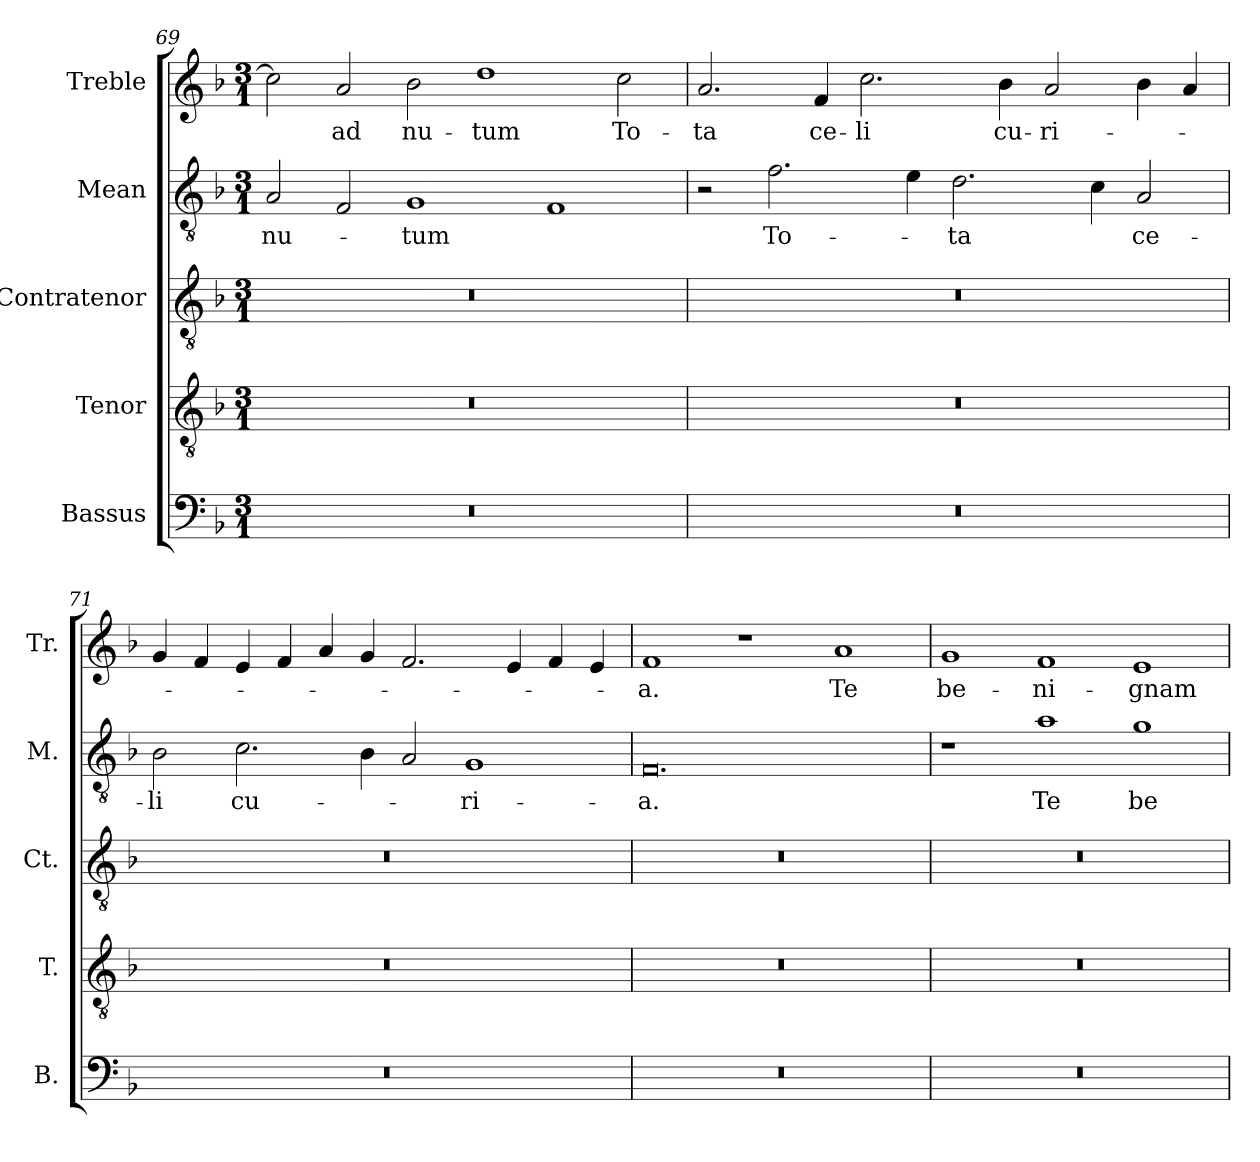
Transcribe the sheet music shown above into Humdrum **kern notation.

**kern	**kern	**kern	**kern	**text	**kern	**text
*part5	*part4	*part3	*part2	*part2	*part1	*part1
*staff5	*staff4	*staff3	*staff2	*staff2	*staff1	*staff1
*I"Bassus	*I"Tenor	*I"Contratenor	*I"Mean	*	*I"Treble	*
*I'B.	*I'T.	*I'Ct.	*I'M.	*	*I'Tr.	*
!!LO:LB:g=z
*clefF4	*clefGv2	*clefGv2	*clefGv2	*	*clefG2	*
*	*ITrd7c12	*ITrd7c12	*ITrd7c12	*	*	*
*k[b-]	*k[b-]	*k[b-]	*k[b-]	*	*k[b-]	*
*F:	*F:	*F:	*F:	*	*F:	*
*M3/1	*M3/1	*M3/1	*M3/1	*	*M3/1	*
=69	=69	=69	=69	=69	=69	=69
!LO:N:vis=1	!LO:N:vis=1	!LO:N:vis=1	!	!	!	!
!	!	!	!	!LO:LY:b:color=#000000	!	!
0.r	0.r	0.r	2AAi/	nu-	2cci\]	.
!	!	!	!	!	!	!LO:LY:b:color=#000000
.	.	.	2FFi/	.	2ai/	ad
!	!	!	!	!LO:LY:b:color=#000000	!	!
!	!	!	!	!	!	!LO:LY:b:color=#000000
.	.	.	1GGi	-tum	2b-i\	nu-
!	!	!	!	!	!	!LO:LY:b:color=#000000
.	.	.	.	.	1ddi	-tum
.	.	.	1FFi	.	.	.
!	!	!	!	!	!	!LO:LY:b:color=#000000
.	.	.	.	.	2cci\	To-
=70`	=70`	=70`	=70`	=70`	=70`	=70`
!LO:N:vis=1	!LO:N:vis=1	!LO:N:vis=1	!	!	!	!
!	!	!	!	!	!	!LO:LY:b:color=#000000
0.r	0.r	0.r	2r	.	2.ai/	-ta
!	!	!	!	!LO:LY:b:color=#000000	!	!
.	.	.	2.Fi\	To-	.	.
!	!	!	!	!	!	!LO:LY:b:color=#000000
.	.	.	.	.	4fi/	ce-
!	!	!	!	!	!	!LO:LY:b:color=#000000
.	.	.	.	.	2.cci\	-li
.	.	.	4Ei\	.	.	.
!	!	!	!	!LO:LY:b:color=#000000	!	!
.	.	.	2.Di\	-ta	.	.
!	!	!	!	!	!	!LO:LY:b:color=#000000
.	.	.	.	.	4b-i\	cu-
!	!	!	!	!	!	!LO:LY:b:color=#000000
.	.	.	.	.	2ai/	-ri-
.	.	.	4Ci\	.	.	.
!	!	!	!	!LO:LY:b:color=#000000	!	!
.	.	.	2AAi/	ce-	4b-i\	.
.	.	.	.	.	4ai/	.
=71`	=71`	=71`	=71`	=71`	=71`	=71`
!LO:N:vis=1	!LO:N:vis=1	!LO:N:vis=1	!	!	!	!
!	!	!	!	!LO:LY:b:color=#000000	!	!
0.r	0.r	0.r	2BB-i\	-li	4gi/	.
.	.	.	.	.	4fi/	.
!	!	!	!	!LO:LY:b:color=#000000	!	!
.	.	.	2.Ci\	cu-	4ei/	.
.	.	.	.	.	4fi/	.
.	.	.	.	.	4ai/	.
.	.	.	4BB-i\	.	4gi/	.
.	.	.	2AAi/	.	2.fi/	.
!	!	!	!	!LO:LY:b:color=#000000	!	!
.	.	.	1GGi	-ri-	.	.
.	.	.	.	.	4ei/	.
.	.	.	.	.	4fi/	.
.	.	.	.	.	4ei/	.
!!LO:LB:g=z
=72`	=72`	=72`	=72`	=72`	=72`	=72`
!LO:N:vis=1	!LO:N:vis=1	!LO:N:vis=1	!	!	!	!
!	!	!	!	!LO:LY:b:color=#000000	!	!
!	!	!	!	!	!	!LO:LY:b:color=#000000
0.r	0.r	0.r	0.FFi	-a.	1fi	-a.
.	.	.	.	.	1r	.
!	!	!	!	!	!	!LO:LY:b:color=#000000
.	.	.	.	.	1ai	Te
=73`	=73`	=73`	=73`	=73`	=73`	=73`
!LO:N:vis=1	!LO:N:vis=1	!LO:N:vis=1	!	!	!	!
!	!	!	!	!	!	!LO:LY:b:color=#000000
0.r	0.r	0.r	1r	.	1gi	be-
!	!	!	!	!LO:LY:b:color=#000000	!	!
!	!	!	!	!	!	!LO:LY:b:color=#000000
.	.	.	1Ai	Te	1fi	-ni-
!	!	!	!	!LO:LY:b:color=#000000	!	!
!	!	!	!	!	!	!LO:LY:b:color=#000000
.	.	.	1Gi	be-	1ei	-gnam
=`	=`	=`	=`	=`	=`	=`
*-	*-	*-	*-	*-	*-	*-
